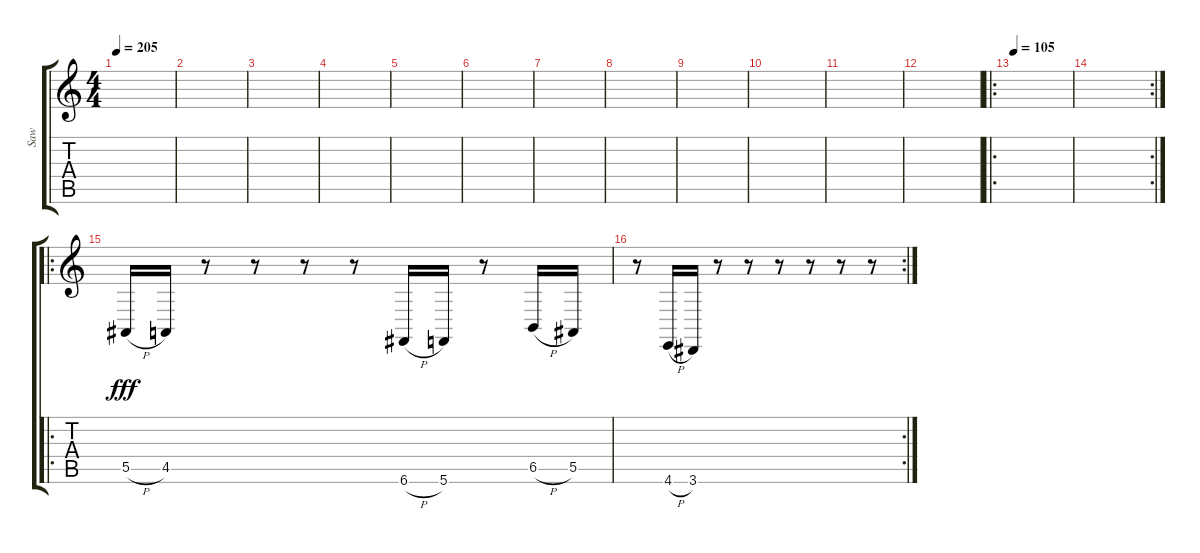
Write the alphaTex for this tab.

\track ("Saw" "Saw") {instrument lead2sawtooth}
\staff {score tabs}
\tuning (C4 G3 Eb3 Bb2 F2 C2) {hide}
\ts (4 4)
\tempo 205
\clef g2
\ks c
|
|
|
|
|
|
|
|
|
|
|
|
\ro
\tempo 105
|
\rc 2
|
\ro
5.5{h}.16{dy fff} 4.5.16 r.8 r.8 r.8 r.8 6.6{h}.16 5.6.16 r.8 6.5{h}.16 5.5.16 |
\rc 2
r.8 4.6{h}.16 3.6.16 r.8 r.8 r.8 r.8 r.8 r.8
